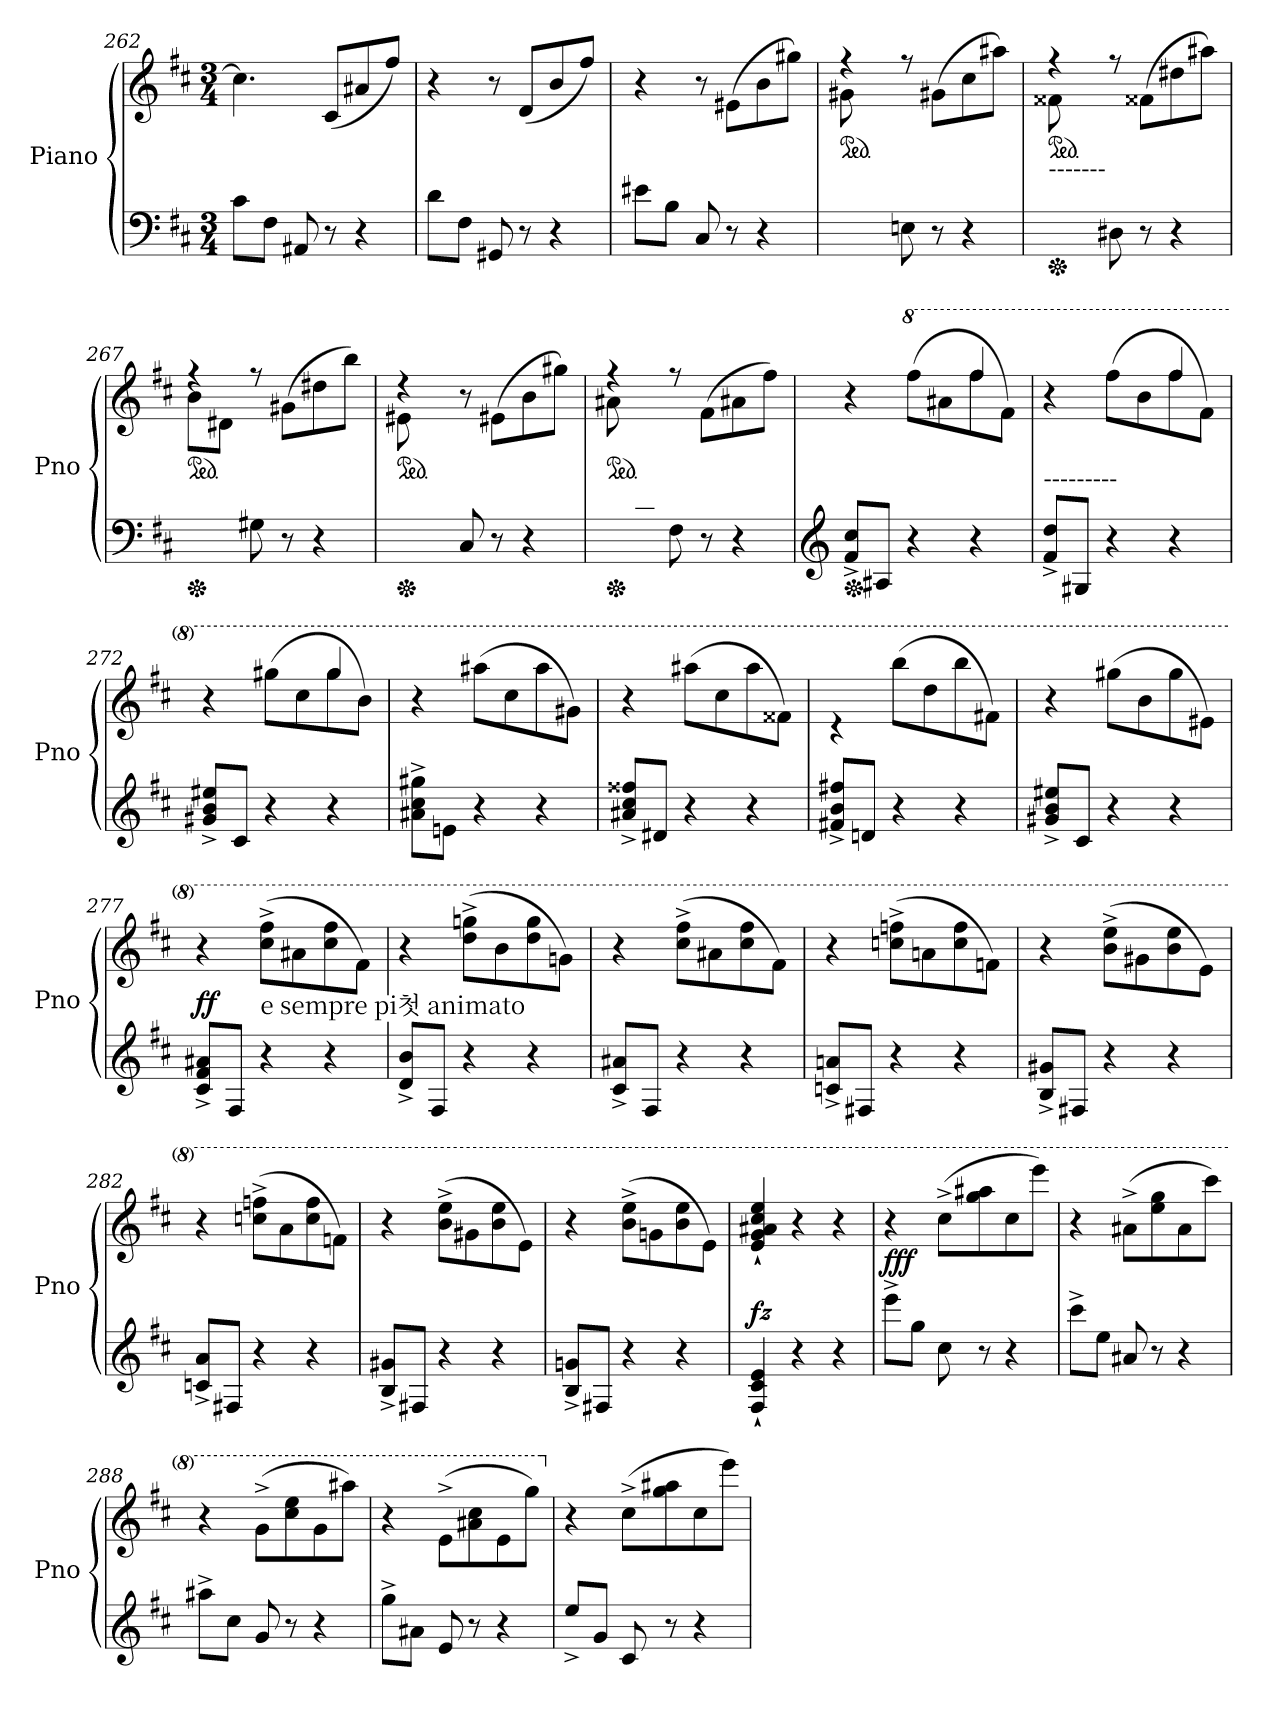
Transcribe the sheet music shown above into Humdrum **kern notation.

**kern	**kern	**dynam
*part1	*part1	*part1
*staff2	*staff1	*staff1/2
*I"Piano	*	*
*I'Pno	*	*
*clefF4	*clefG2	*
*k[f#c#]	*k[f#c#]	*
*M3/4	*M3/4	*
=262	=262	=262
8c#\L	4.cc#\]	.
8F#\J	.	.
8AA#X/	.	.
!	!	!LO:DY:b
8r	(8c#/L	other-dynamics
4r	8a#X/	.
.	8ff#/J)	.
=263	=263	=263
8d\L	4r	.
8F#\J	.	.
8GG#X/	8r	.
8r	(8d/L	.
4r	8b/	.
.	8ff#/J)	.
=264	=264	=264
8e#X\L	4r	.
8B\J	.	.
8C#/	8r	.
8r	(8e#X\L	.
4r	8b\	.
.	8gg#X\J)	.
=265	=265	=265
*	*^	*
*	*ped	*	*
8ryy	4rff	(8g#X\L	.
8A#X/J	.	2ryy	.
8En\)	8rff	.	.
8r	(8g#X\L	.	.
4r	8cc#\	.	.
.	8aa#X\J)	8ryy	.
!!LO:LB:g=z	!!
=266	=266	=266	=266
*Xped	*	*	*
*	*ped	*	*
!LO:TX:a:t=-------	!	!	!
8ryy	4rff	(8f##X\L	.
8A#X/J	.	2ryy	.
8D#X\)	8rff	.	.
8r	(8f##X\L	.	.
4r	8dd#X\	.	.
.	8aa#X\J)	8ryy	.
=267	=267	=267	=267
*Xped	*	*	*
*	*ped	*	*
4ryy	4rff	(8b\L	.
.	.	8d#X\J	.
8G#X\)	8rff	2ryy	.
8r	(8g#X\L	.	.
4r	8dd#X\	.	.
.	8bb\J)	.	.
=268	=268	=268	=268
*Xped	*	*	*
*	*ped	*	*
8ryy	4r	(8e#X\L	.
8B/J	.	2ryy	.
8C#/)	8r	.	.
8r	(8e#X\L	.	.
4r	8b\	.	.
.	8gg#X\J)	8ryy	.
=269	=269	=269	=269
*Xped	*	*	*
*	*ped	*	*
8ryy	4rff	(8a#X\L	.
8c#/J	.	2ryy	.
8F#\)	8rff	.	.
8r	(8f#\L	.	.
4r	8a#X\	.	.
.	8ff#\J)	8ryy	.
=270	=270	=270	=270
*clefG2	*	*	*
*Xped	*	*	*
!	!	!	!LO:DY:a=2
8f#/^ 8cc#/^L	4r	2ryy	other-dynamics
8A#X/J	.	.	.
*	*8va	*	*
4r	(>8fff#\L	.	.
.	8aa#X\	.	.
4r	8fff#\	4fff#/	.
.	8ff#\J)	.	.
!!LO:LB:g=z	!!
=271	=271	=271	=271
!LO:TX:a:t=---------	!	!	!
8f#/^ 8dd/^L	4r	2ryy	.
8G#X/J	.	.	.
4r	(>8fff#\L	.	.
.	8bb\	.	.
4r	8fff#\	4fff#/	.
.	8ff#\J)	.	.
=272	=272	=272	=272
8g#X/^ 8b/^ 8ee#X/^L	4r	2ryy	.
8c#/J	.	.	.
4r	(>8ggg#X\L	.	.
.	8ccc#\	.	.
4r	8ggg#\	4ggg#/	.
.	8bb\J)	.	.
*	*v	*v	*
=273	=273	=273
8a#X\^ 8cc#\^ 8gg#X\^L	4r	.
8en\J	.	.
4r	(8aaa#X\L	.
.	8ccc#\	.
4r	8aaa#\	.
.	8gg#X\J)	.
=274	=274	=274
8a#X/^ 8cc#/^ 8ff##X/^L	4r	.
8d#X/J	.	.
4r	(8aaa#X\L	.
.	8ccc#\	.
4r	8aaa#\	.
.	8ff##X\J)	.
=275	=275	=275
8f#X/^ 8b/^ 8ff#X/^L	4rdd	.
8dn/J	.	.
4r	(8bbb\L	.
.	8ddd\	.
4r	8bbb\	.
.	8ff#X\J)	.
=276	=276	=276
8g#X/^ 8b/^ 8ee#X/^L	4r	.
8c#/J	.	.
4r	(8ggg#X\L	.
.	8bb\	.
4r	8ggg#\	.
.	8ee#X\J)	.
!!LO:LB:g=z
=277	=277	=277
!	!	!LO:DY:a=2
8c#/^ 8f#/^ 8a#X/^L	4r	ff
8F#/J	.	.
!LO:TX:a:i:t=e              sempre pi첫       animato	!	!
4r	(8ccc#\^ 8fff#\^L	.
.	8aa#X\	.
4r	8ccc#\ 8fff#\	.
.	8ff#\J)	.
=278	=278	=278
8d/^ 8b/^L	4r	.
8F#/J	.	.
4r	(8ddd\^ 8gggn\^L	.
.	8bb\	.
4r	8ddd\ 8ggg\	.
.	8ggn\J)	.
=279	=279	=279
8c#/^ 8a#X/^L	4r	.
8F#/J	.	.
4r	(8ccc#\^ 8fff#\^L	.
.	8aa#X\	.
4r	8ccc#\ 8fff#\	.
.	8ff#\J)	.
=280	=280	=280
8cn/^ 8an/^L	4r	.
8F#X/J	.	.
4r	(8cccn\^ 8fffn\^L	.
.	8aan\	.
4r	8ccc\ 8fff\	.
.	8ffn\J)	.
=281	=281	=281
8B/^ 8g#X/^L	4r	.
8F#X/J	.	.
4r	(8bb\^ 8eee\^L	.
.	8gg#X\	.
4r	8bb\ 8eee\	.
.	8ee\J)	.
=282	=282	=282
8cn/^ 8a/^L	4r	.
8F#X/J	.	.
4r	(8cccn\^ 8fffn\^L	.
.	8aa\	.
4r	8ccc\ 8fff\	.
.	8ffn\J)	.
!!LO:LB:g=z
=283	=283	=283
8B/^ 8g#X/^L	4r	.
8F#X/J	.	.
4r	(8bb\^ 8eee\^L	.
.	8gg#X\	.
4r	8bb\ 8eee\	.
.	8ee\J)	.
=284	=284	=284
8B/^ 8gn/^L	4r	.
8F#X/J	.	.
4r	(8bb\^ 8eee\^L	.
.	8ggn\	.
4r	8bb\ 8eee\	.
.	8ee\J)	.
=285	=285	=285
!	!	!LO:DY:a=2
4F#/` 4c#/` 4e/`	4ee/` 4gg/` 4aa#X/` 4ccc#/` 4eee/`	fz
4r	4r	.
4r	4r	.
=286	=286	=286
!	!	!LO:DY:b
8eee^\L	4r	fff
8gg\J	.	.
8cc#\	(8ccc#^\L	.
8r	8ggg\ 8aaa#X\	.
4r	8ccc#\	.
.	8eeee\J)	.
=287	=287	=287
8ccc#^\L	4r	.
8ee\J	.	.
8a#X/	(8aa#X^\L	.
8r	8eee\ 8ggg\	.
4r	8aa#\	.
.	8cccc#\J)	.
=288	=288	=288
8aa#X^\L	4r	.
8cc#\J	.	.
8g/	(8gg^\L	.
8r	8ccc#\ 8eee\	.
4r	8gg\	.
.	8aaa#X\J)	.
!!LO:LB:g=z
=289	=289	=289
8gg^\L	4r	.
8a#X\J	.	.
8e/	(8ee^\L	.
8r	8aa#X\ 8ccc#\	.
4r	8ee\	.
.	8ggg\J)	.
=290	=290	=290
*	*X8va	*
8ee^/L	4r	.
8g/J	.	.
8c#/	(8cc#^\L	.
8r	8gg\ 8aa#X\	.
4r	8cc#\	.
.	8eee\J)	.
=	=	=
*-	*-	*-
